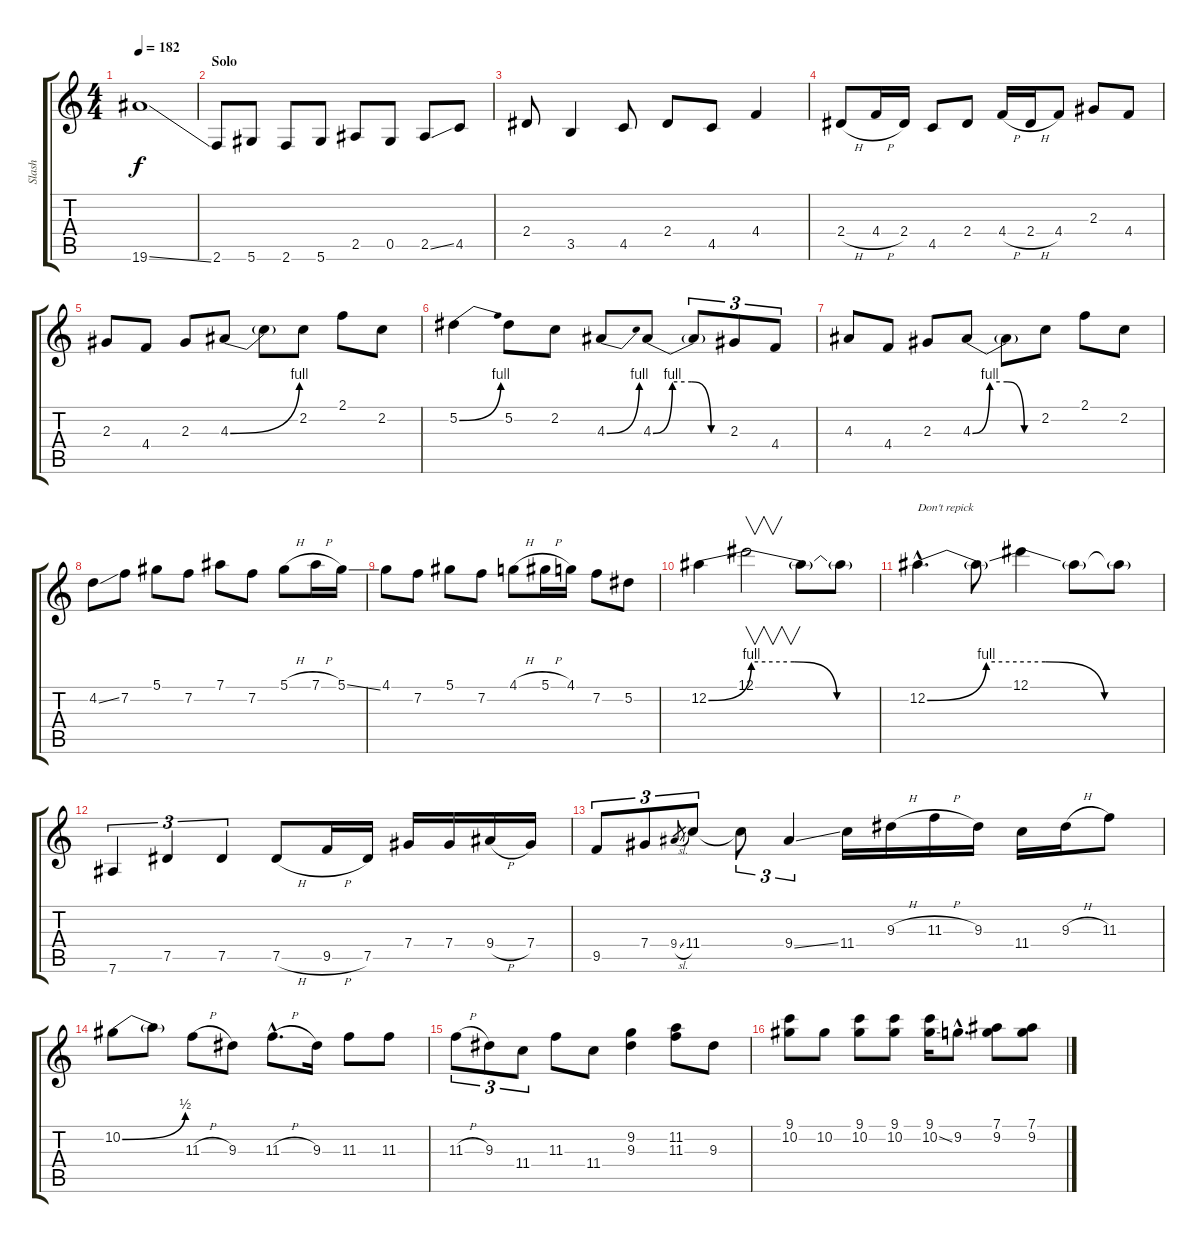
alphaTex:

\track ("Slash" "Slash") {instrument distortionguitar}
\staff {score tabs}
\tuning (Eb4 Bb3 Gb3 Db3 Ab2 Eb2) {hide}
\ts (4 4)
\tempo 182
\clef g2
\ks c
19.6{ss}.1{dy f} |
\section ("" "Solo")
2.6.8 5.6.8 2.6.8 5.6.8 2.5.8 0.5.8 2.5{ss}.8 4.5.8 |
2.4.8 3.5.4 4.5.8 2.4.8 4.5.8 4.4.4 |
2.4{h}.8 4.4{h}.16 2.4.16 4.5.8 2.4.8 4.4{h}.16 2.4{h}.16 4.4.8 2.3.8 4.4.8 |
2.3.8 4.4.8 2.3.8 4.3{be (bend 0 0 60 4)}.8 4.3{t}.8 2.2.8 2.1.8 2.2.8 |
5.2{be (bend 0 0 60 4)}.4 5.2.8 2.2.8 4.3{be (bend 0 0 60 4)}.8 4.3{be (custom 0 0 15 4 30 4 45 0 60 0)}.8 4.3{t}.8{tu (3 2)} 2.3.8{tu (3 2)} 4.4.8{tu (3 2)} |
4.3.8 4.4.8 2.3.8 4.3{be (custom 0 0 15 4 30 4 45 0 60 0)}.8 4.3{t}.8 2.2.8 2.1.8 2.2.8 |
4.2{ss}.8 7.2.8 5.1.8 7.2.8 7.1.8 7.2.8 5.1{h}.8 7.1{h}.16 5.1{ss}.16 |
4.1.8 7.2.8 5.1.8 7.2.8 4.1{h}.8 5.1{h}.16 4.1.16 7.2.8 5.2.8 |
12.2{be (custom 0 0 15 4 30 4 45 0 60 0)}.4 12.1.2{v} 12.2{t}.8 12.2{t}.8 |
12.2{be (custom 0 0 15 4 30 4 45 0 60 0) hac}.4{d txt "Don't repick"} 12.2{t}.8 12.1.4 12.2{t}.8 12.2{t}.8 |
7.6.4{tu (3 2)} 7.5.4{tu (3 2)} 7.5.4{tu (3 2)} 7.5{h}.8 9.5{h}.16 7.5.16 7.4.16 7.4.16 9.4{h}.16 7.4.16 |
9.5.8{tu (3 2)} 7.4.8{tu (3 2)} 9.4{sl}.8{gr} 11.4.8{tu (3 2)} 11.4{t}.8{tu (3 2)} 9.4{ss}.4{tu (3 2)} 11.4.16 9.3{h}.16 11.3{h}.16 9.3.16 11.4.16 9.3{h}.16 11.3.8 |
10.2{be (bend 0 0 60 2)}.8 10.2{t}.8 11.3{h}.8 9.3.8 11.3{h hac}.8{d} 9.3.16 11.3.8 11.3.8 |
11.3{h}.8{tu (3 2)} 9.3.8{tu (3 2)} 11.4.8{tu (3 2)} 11.3.8 11.4.8 (9.2 9.3).4 (11.2 11.3).8 9.3.8 |
(9.1 10.2).8 10.2.8 (9.1 10.2).8 (9.1 10.2).8 (9.1 10.2{ss}).16 9.2{hac}.8{d} (7.1 9.2).8 (7.1 9.2).8
